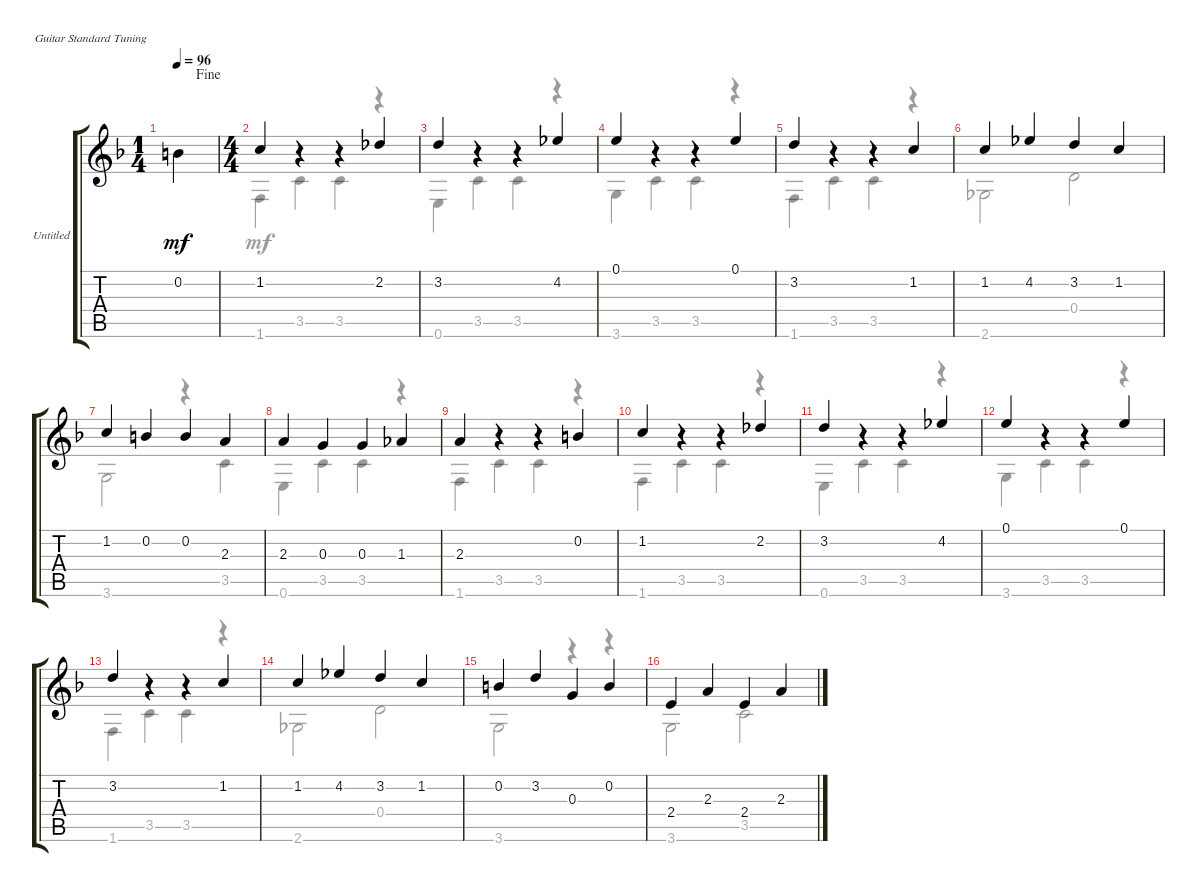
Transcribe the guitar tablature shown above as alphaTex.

\bracketExtendMode groupsimilarinstruments
\firstSystemTrackNameOrientation horizontal
\otherSystemsTrackNameOrientation horizontal
\track ("Untitled" "Untitled") {instrument acousticgrandpiano}
\staff {score tabs}
\tuning (E4 B3 G3 D3 A2 E2)
\displaytranspose 12
\voice
\ts (1 4)
\jump fine
\tempo 96
\clef g2
\ks f
0.2.4{dy mf} |
\ts (4 4)
1.2.4 r.4 r.4 2.2.4 |
3.2.4 r.4 r.4 4.2.4 |
0.1.4 r.4 r.4 0.1.4 |
3.2.4 r.4 r.4 1.2.4 |
1.2.4 4.2.4 3.2.4 1.2.4 |
1.2.4 0.2.4 0.2.4 2.3.4 |
2.3.4 0.3.4 0.3.4 1.3.4 |
2.3.4 r.4 r.4 0.2.4 |
1.2.4 r.4 r.4 2.2.4 |
3.2.4 r.4 r.4 4.2.4 |
0.1.4 r.4 r.4 0.1.4 |
3.2.4 r.4 r.4 1.2.4 |
1.2.4 4.2.4 3.2.4 1.2.4 |
0.2.4 3.2.4 0.3.4 0.2.4 |
2.4.4 2.3.4 2.4.4 2.3.4
\voice
\clef g2
\ottava regular
\simile none
\ks f
|
1.6.4 3.5.4 3.5.4 r.4 |
0.6.4 3.5.4 3.5.4 r.4 |
3.6.4 3.5.4 3.5.4 r.4 |
1.6.4 3.5.4 3.5.4 r.4 |
2.6.2 0.4.2 |
3.6.2 r.4 3.5.4 |
0.6.4 3.5.4 3.5.4 r.4 |
1.6.4 3.5.4 3.5.4 r.4 |
1.6.4 3.5.4 3.5.4 r.4 |
0.6.4 3.5.4 3.5.4 r.4 |
3.6.4 3.5.4 3.5.4 r.4 |
1.6.4 3.5.4 3.5.4 r.4 |
2.6.2 0.4.2 |
3.6.2 r.4 r.4 |
3.6.2 3.5.2
